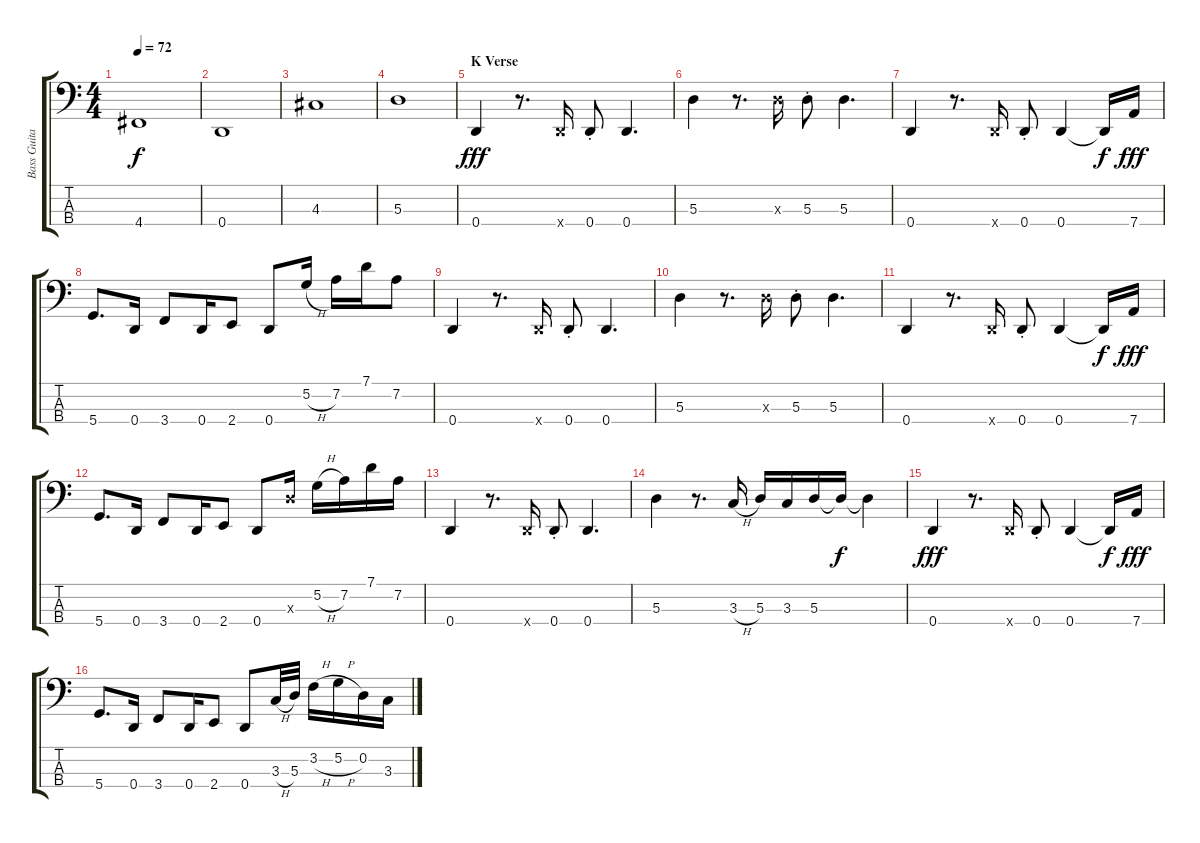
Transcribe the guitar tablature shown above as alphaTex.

\track ("Bass Guitar" "Bass Guita") {instrument electricbassfinger}
\staff {score tabs}
\tuning (G2 D2 A1 D1) {hide}
\ts (4 4)
\tempo 72
\clef f4
\ks c
4.4.1{dy f} |
0.4.1 |
4.3.1 |
5.3.1 |
\section ("" "K Verse")
0.4.4{dy fff} r.8{d} 0.4{x}.16 0.4{st}.8 0.4.4{d} |
5.3.4 r.8{d} 5.3{x}.16 5.3{st}.8 5.3.4{d} |
0.4.4 r.8{d} 0.4{x}.16 0.4{st}.8 0.4.4 0.4{t}.16{dy f} 7.4.16{dy fff} |
5.4.8{d} 0.4.16 3.4.8 0.4.16 2.4.8 0.4.8 5.2{h}.16 7.2.16 7.1.16 7.2.8 |
0.4.4 r.8{d} 0.4{x}.16 0.4{st}.8 0.4.4{d} |
5.3.4 r.8{d} 5.3{x}.16 5.3{st}.8 5.3.4{d} |
0.4.4 r.8{d} 0.4{x}.16 0.4{st}.8 0.4.4 0.4{t}.16{dy f} 7.4.16{dy fff} |
5.4.8{d} 0.4.16 3.4.8 0.4.16 2.4.8 0.4.8 5.3{x}.16 5.2{h}.16 7.2.16 7.1.16 7.2.16 |
0.4.4 r.8{d} 0.4{x}.16 0.4{st}.8 0.4.4{d} |
5.3.4 r.8{d} 3.3{h}.16 5.3.16 3.3.16 5.3.16 5.3{t}.16{dy f} 5.3{t}.4 |
0.4.4{dy fff} r.8{d} 0.4{x}.16 0.4{st}.8 0.4.4 0.4{t}.16{dy f} 7.4.16{dy fff} |
5.4.8{d} 0.4.16 3.4.8 0.4.16 2.4.8 0.4.8 3.3{h}.32 5.3.32 3.2{h}.16 5.2{h}.16 0.2.16 3.3.16
